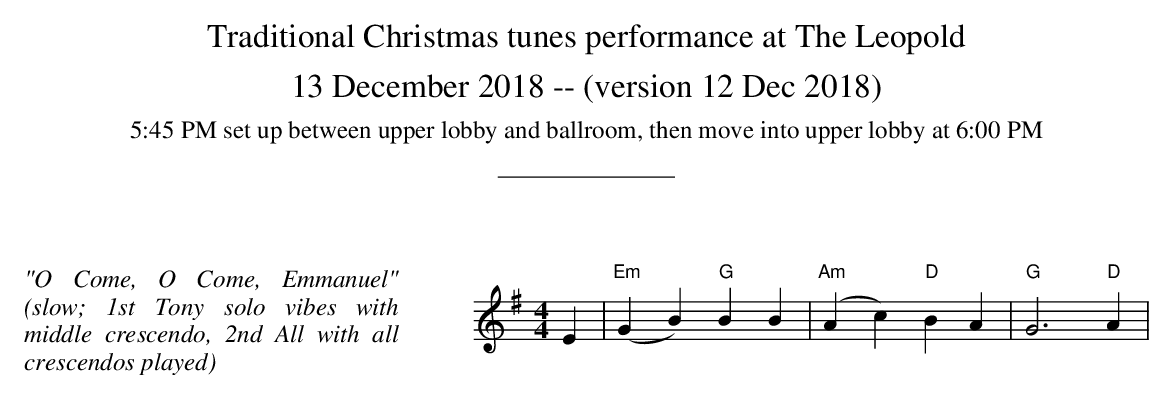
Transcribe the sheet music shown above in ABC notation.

X:1
M: 4/4
L: 1/4
K: E minor treble
%%begintext justify
%%"O Come, O Come, Emmanuel"
%%(slow; 1st Tony solo vibes with middle crescendo, 2nd All with all crescendos played)
%%endtext
 E | "Em" (G B) "G" B B | "Am" (A c) "D" B A  | "G" G3 "D" A |
